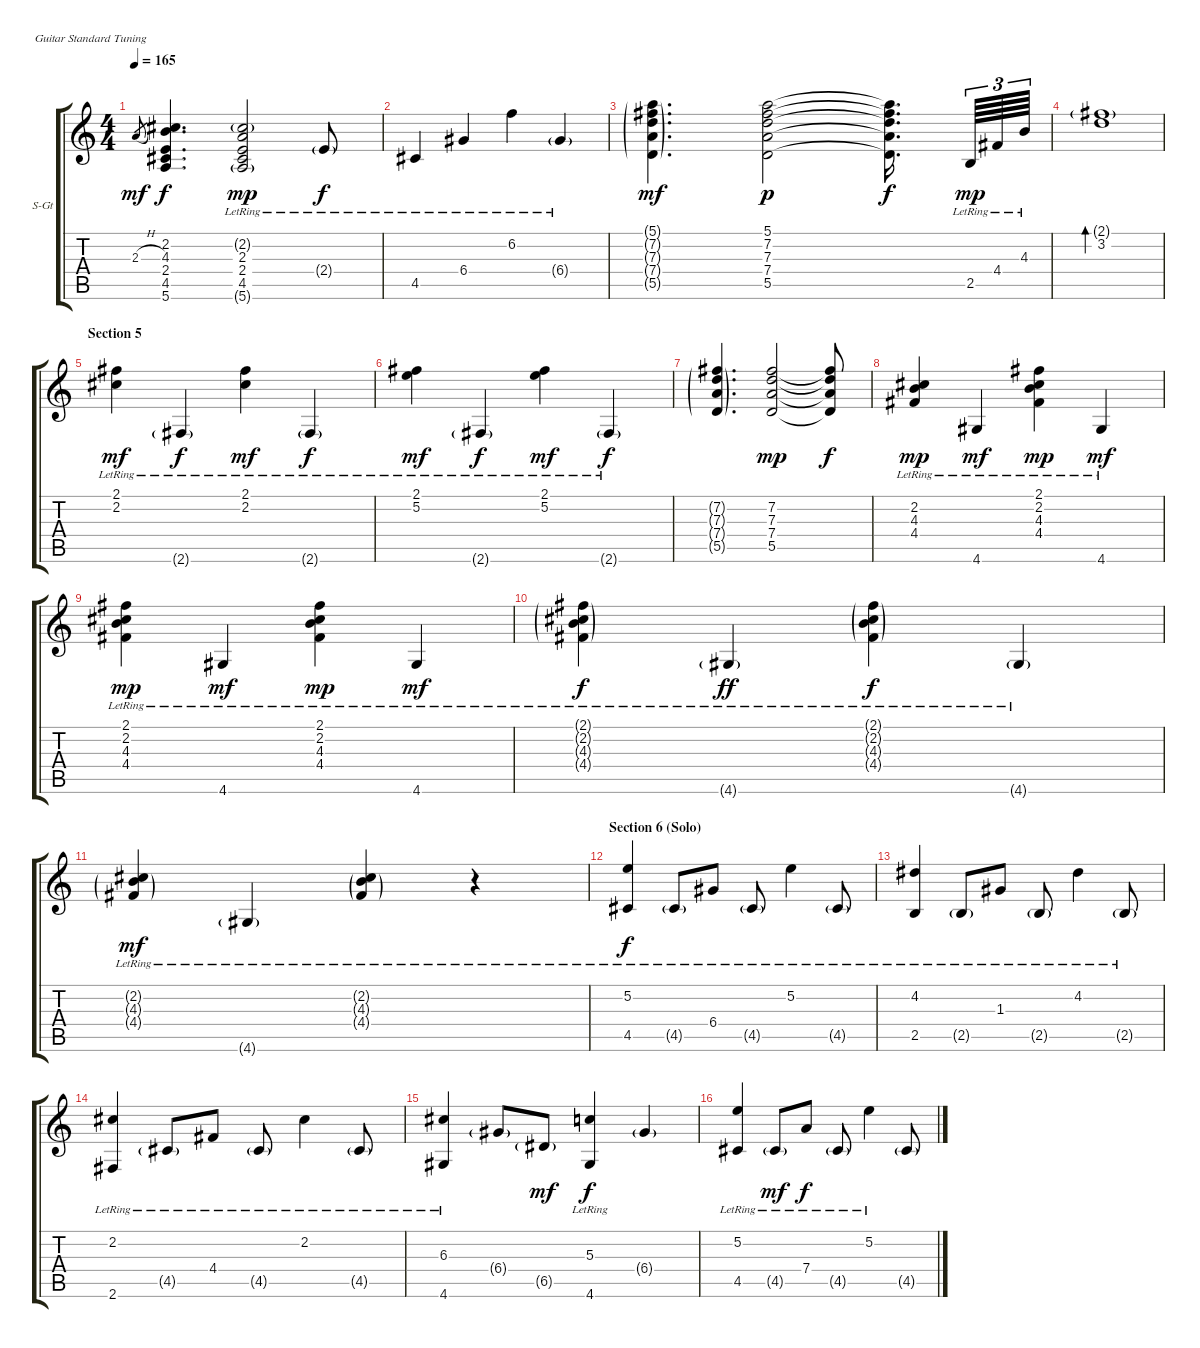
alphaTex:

\bracketExtendMode groupsimilarinstruments
\firstSystemTrackNameOrientation horizontal
\otherSystemsTrackNameOrientation horizontal
\track ("Steel Guitar" "S-Gt") {instrument acousticguitarsteel}
\staff {score tabs}
\tuning (E4 B3 G3 D3 A2 E2)
\ts (4 4)
\tempo 165
\clef g2
\scale
0.333333
\ks c
2.3{h}.8{gr dy mf} (2.2 4.3 2.4 4.5 5.6).4{d dy f} (2.2{g lr} 2.3{lr} 2.4 4.5{lr} 5.6{g lr}).2{dy mp} 2.4{g lr}.8{dy f} |
\scale
0.333333 4.5{lr}.4 6.4{lr}.4 6.2{lr}.4 6.4{g lr}.4 |
\scale
0.333333 (5.1{g} 7.2{g} 7.3{g} 7.4{g} 5.5{g}).4{d dy mf} (5.1 7.2 7.3 7.4 5.5).2{dy p} (5.1{t} 7.2{t} 7.3{t} 7.4{t} 5.5{t}).16{d dy f} 2.5{lr}.64{tu (3 2) dy mp} 4.4{lr}.64{tu (3 2)} 4.3{lr}.64{tu (3 2)} |
\scale
0.333333 (2.1{g} 3.2).1{bd 30} |
\section ("" "Section 5")
\scale
0.333333 (2.1{lr} 2.2{lr}).4{dy mf} 2.6{g lr}.4{dy f} (2.1{lr} 2.2{lr}).4{dy mf} 2.6{g lr}.4{dy f} |
\scale
0.333333 (2.1{lr} 5.2{lr}).4{dy mf} 2.6{g lr}.4{dy f} (2.1{lr} 5.2{lr}).4{dy mf} 2.6{g lr}.4{dy f} |
\scale
0.333333 (7.2{g} 7.3{g} 7.4{g} 5.5{g}).4{d} (7.2 7.3 7.4 5.5).2{dy mp} (7.2{t} 7.3{t} 7.4{t} 5.5{t}).8{dy f} |
\scale
0.333333 (2.2{lr} 4.3{lr} 4.4{lr}).4{dy mp} 4.6{lr}.4{dy mf} (2.1{lr} 2.2{lr} 4.3{lr} 4.4{lr}).4{dy mp} 4.6{lr}.4{dy mf} |
\scale
0.333333 (2.1 2.2{lr} 4.3{lr} 4.4{lr}).4{dy mp} 4.6{lr}.4{dy mf} (2.1 2.2{lr} 4.3{lr} 4.4{lr}).4{dy mp} 4.6{lr}.4{dy mf} |
\scale
0.333333 (2.1{g} 2.2{g lr} 4.3{g lr} 4.4{g lr}).4{dy f} 4.6{g lr}.4{dy ff} (2.1{g} 2.2{g lr} 4.3{g lr} 4.4{g lr}).4{dy f} 4.6{g lr}.4 |
\scale
0.333333 (2.2{g lr} 4.3{g lr} 4.4{g lr}).4{dy mf} 4.6{g lr}.4 (2.2{g lr} 4.3{g lr} 4.4{g lr}).4 r.4 |
\section ("" "Section 6 (Solo)")
\scale
0.333333 (5.2{lr} 4.5).4{dy f} 4.5{g lr}.8 6.4{lr}.8 4.5{g lr}.8 5.2{lr}.4 4.5{g lr}.8 |
\scale
0.333333 (4.2{lr} 2.5{lr}).4 2.5{g lr}.8 1.3{lr}.8 2.5{g lr}.8 4.2{lr}.4 2.5{g lr}.8 |
\scale
0.333333 (2.2{lr} 2.6{lr}).4 4.5{g lr}.8 4.4{lr}.8 4.5{g lr}.8 2.2{lr}.4 4.5{g lr}.8 |
\scale
0.333333 (6.3{lr} 4.6{lr}).4 6.4{g}.8 6.5{g}.8{dy mf} (5.3{lr} 4.6{lr}).4{dy f} 6.4{g}.4 |
\scale
0.333333 (5.2{lr} 4.5{lr}).4 4.5{g lr}.8{dy mf} 7.4{lr}.8{dy f} 4.5{g lr}.8 5.2{lr}.4 4.5{g}.8
